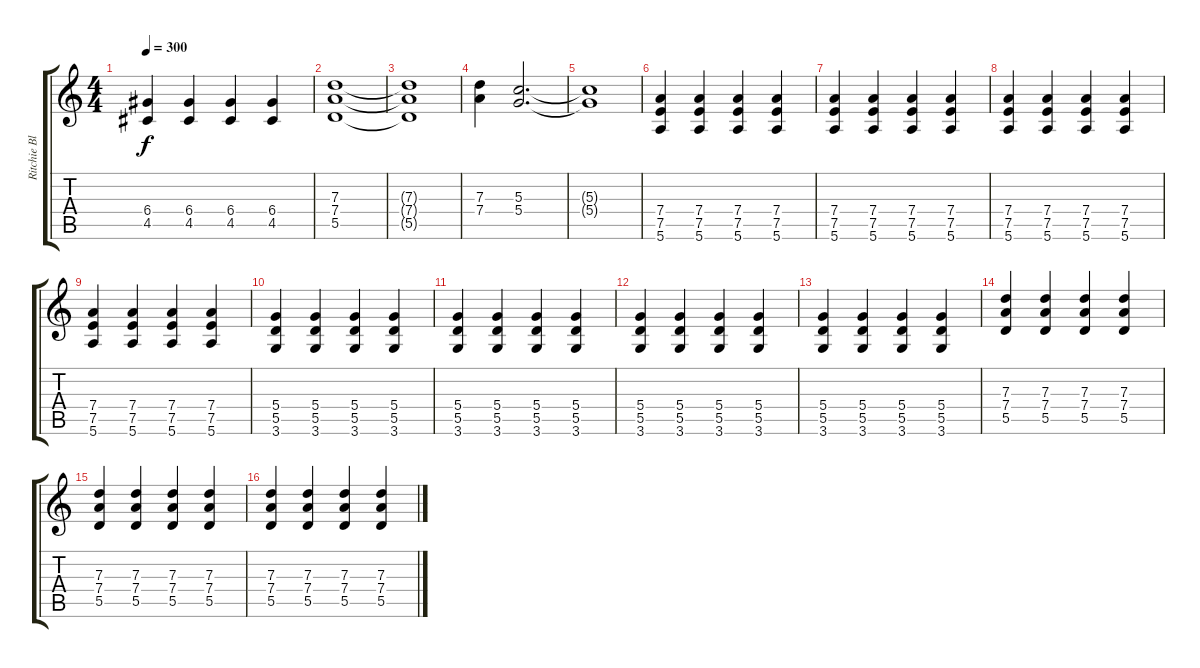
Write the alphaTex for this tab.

\track ("Ritchie Blackmore" "Ritchie Bl") {instrument overdrivenguitar}
\staff {score tabs}
\tuning (E4 B3 G3 D3 A2 E2) {hide}
\ts (4 4)
\tempo 300
\clef g2
\ks c
(6.4 4.5).4{dy f} (6.4 4.5).4 (6.4 4.5).4 (6.4 4.5).4 |
(7.3 7.4 5.5).1 |
(7.3{t} 7.4{t} 5.5{t}).1 |
(7.3 7.4).4 (5.3 5.4).2{d} |
(5.3{t} 5.4{t}).1 |
(7.4 7.5 5.6).4{volume 13} (7.4 7.5 5.6).4 (7.4 7.5 5.6).4 (7.4 7.5 5.6).4 |
(7.4 7.5 5.6).4 (7.4 7.5 5.6).4 (7.4 7.5 5.6).4 (7.4 7.5 5.6).4 |
(7.4 7.5 5.6).4 (7.4 7.5 5.6).4 (7.4 7.5 5.6).4 (7.4 7.5 5.6).4 |
(7.4 7.5 5.6).4 (7.4 7.5 5.6).4 (7.4 7.5 5.6).4 (7.4 7.5 5.6).4 |
(5.4 5.5 3.6).4 (5.4 5.5 3.6).4 (5.4 5.5 3.6).4 (5.4 5.5 3.6).4 |
(5.4 5.5 3.6).4 (5.4 5.5 3.6).4 (5.4 5.5 3.6).4 (5.4 5.5 3.6).4 |
(5.4 5.5 3.6).4 (5.4 5.5 3.6).4 (5.4 5.5 3.6).4 (5.4 5.5 3.6).4 |
(5.4 5.5 3.6).4 (5.4 5.5 3.6).4 (5.4 5.5 3.6).4 (5.4 5.5 3.6).4 |
(7.3 7.4 5.5).4 (7.3 7.4 5.5).4 (7.3 7.4 5.5).4 (7.3 7.4 5.5).4 |
(7.3 7.4 5.5).4 (7.3 7.4 5.5).4 (7.3 7.4 5.5).4 (7.3 7.4 5.5).4 |
(7.3 7.4 5.5).4 (7.3 7.4 5.5).4 (7.3 7.4 5.5).4 (7.3 7.4 5.5).4
